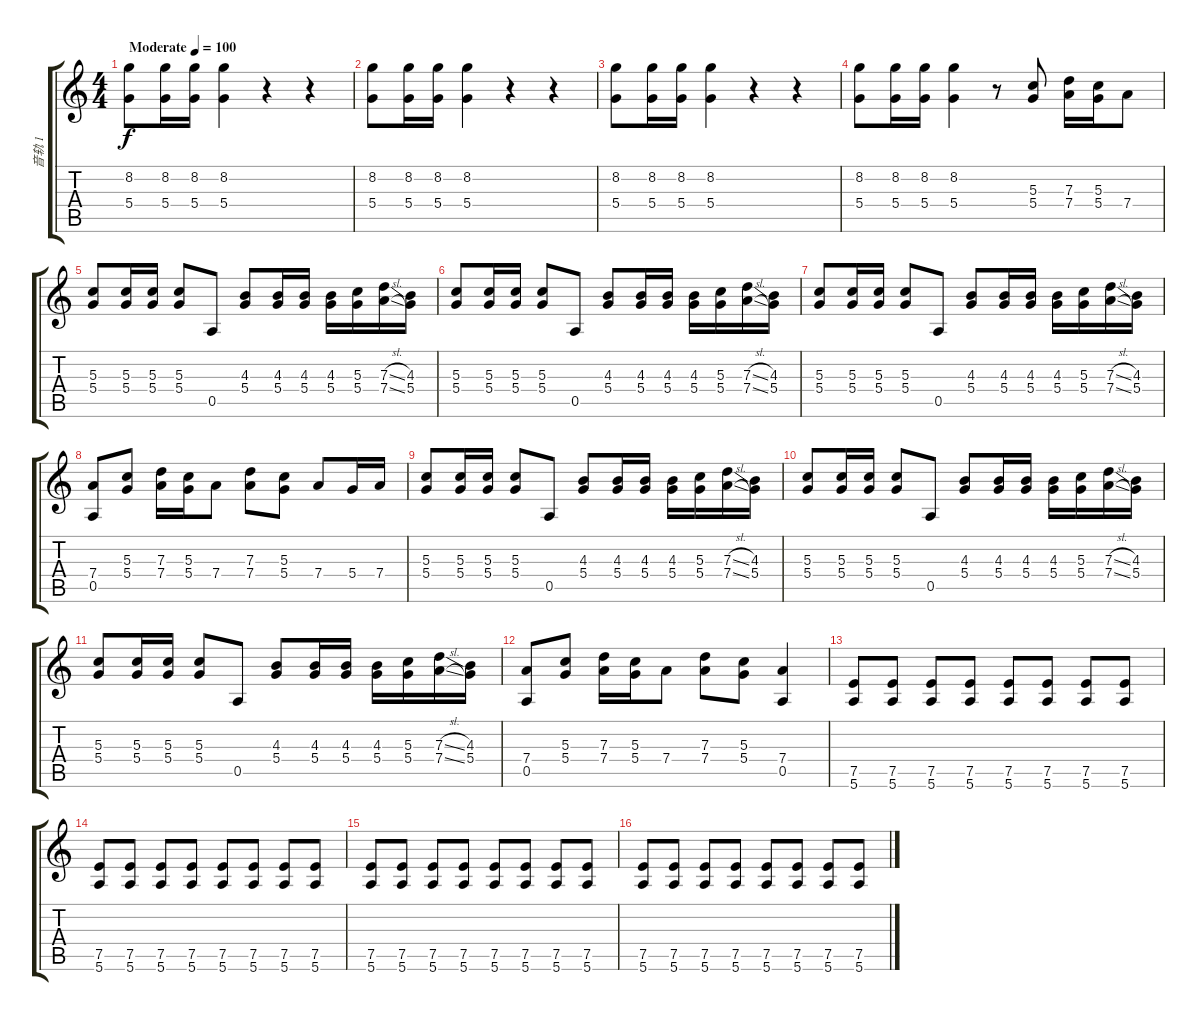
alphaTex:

\track ("音轨 1" "音轨 1") {instrument electricguitarmuted}
\staff {score tabs}
\tuning (E4 B3 G3 D3 A2 E2) {hide}
\ts (4 4)
\tempo (100 "Moderate")
\clef g2
\ks c
(8.2 5.4).8{dy f instrument electricguitarmuted} (8.2 5.4).16 (8.2 5.4).16 (8.2 5.4).4 r.4 r.4 |
(8.2 5.4).8 (8.2 5.4).16 (8.2 5.4).16 (8.2 5.4).4 r.4 r.4 |
(8.2 5.4).8 (8.2 5.4).16 (8.2 5.4).16 (8.2 5.4).4 r.4 r.4 |
(8.2 5.4).8 (8.2 5.4).16 (8.2 5.4).16 (8.2 5.4).4 r.8 (5.3 5.4).8 (7.3 7.4).16 (5.3 5.4).16 7.4.8 |
(5.3 5.4).8 (5.3 5.4).16 (5.3 5.4).16 (5.3 5.4).8 0.5.8 (4.3 5.4).8 (4.3 5.4).16 (4.3 5.4).16 (4.3 5.4).16 (5.3 5.4).16 (7.3{sl} 7.4{sl}).16 (4.3 5.4).16 |
(5.3 5.4).8 (5.3 5.4).16 (5.3 5.4).16 (5.3 5.4).8 0.5.8 (4.3 5.4).8 (4.3 5.4).16 (4.3 5.4).16 (4.3 5.4).16 (5.3 5.4).16 (7.3{sl} 7.4{sl}).16 (4.3 5.4).16 |
(5.3 5.4).8 (5.3 5.4).16 (5.3 5.4).16 (5.3 5.4).8 0.5.8 (4.3 5.4).8 (4.3 5.4).16 (4.3 5.4).16 (4.3 5.4).16 (5.3 5.4).16 (7.3{sl} 7.4{sl}).16 (4.3 5.4).16 |
(7.4 0.5).8 (5.3 5.4).8 (7.3 7.4).16 (5.3 5.4).16 7.4.8 (7.3 7.4).8 (5.3 5.4).8 7.4.8 5.4.16 7.4.16 |
(5.3 5.4).8 (5.3 5.4).16 (5.3 5.4).16 (5.3 5.4).8 0.5.8 (4.3 5.4).8 (4.3 5.4).16 (4.3 5.4).16 (4.3 5.4).16 (5.3 5.4).16 (7.3{sl} 7.4{sl}).16 (4.3 5.4).16 |
(5.3 5.4).8 (5.3 5.4).16 (5.3 5.4).16 (5.3 5.4).8 0.5.8 (4.3 5.4).8 (4.3 5.4).16 (4.3 5.4).16 (4.3 5.4).16 (5.3 5.4).16 (7.3{sl} 7.4{sl}).16 (4.3 5.4).16 |
(5.3 5.4).8 (5.3 5.4).16 (5.3 5.4).16 (5.3 5.4).8 0.5.8 (4.3 5.4).8 (4.3 5.4).16 (4.3 5.4).16 (4.3 5.4).16 (5.3 5.4).16 (7.3{sl} 7.4{sl}).16 (4.3 5.4).16 |
(7.4 0.5).8 (5.3 5.4).8 (7.3 7.4).16 (5.3 5.4).16 7.4.8 (7.3 7.4).8 (5.3 5.4).8 (7.4 0.5).4 |
(7.5 5.6).8 (7.5 5.6).8 (7.5 5.6).8 (7.5 5.6).8 (7.5 5.6).8 (7.5 5.6).8 (7.5 5.6).8 (7.5 5.6).8 |
(7.5 5.6).8 (7.5 5.6).8 (7.5 5.6).8 (7.5 5.6).8 (7.5 5.6).8 (7.5 5.6).8 (7.5 5.6).8 (7.5 5.6).8 |
(7.5 5.6).8 (7.5 5.6).8 (7.5 5.6).8 (7.5 5.6).8 (7.5 5.6).8 (7.5 5.6).8 (7.5 5.6).8 (7.5 5.6).8 |
(7.5 5.6).8 (7.5 5.6).8 (7.5 5.6).8 (7.5 5.6).8 (7.5 5.6).8 (7.5 5.6).8 (7.5 5.6).8 (7.5 5.6).8
